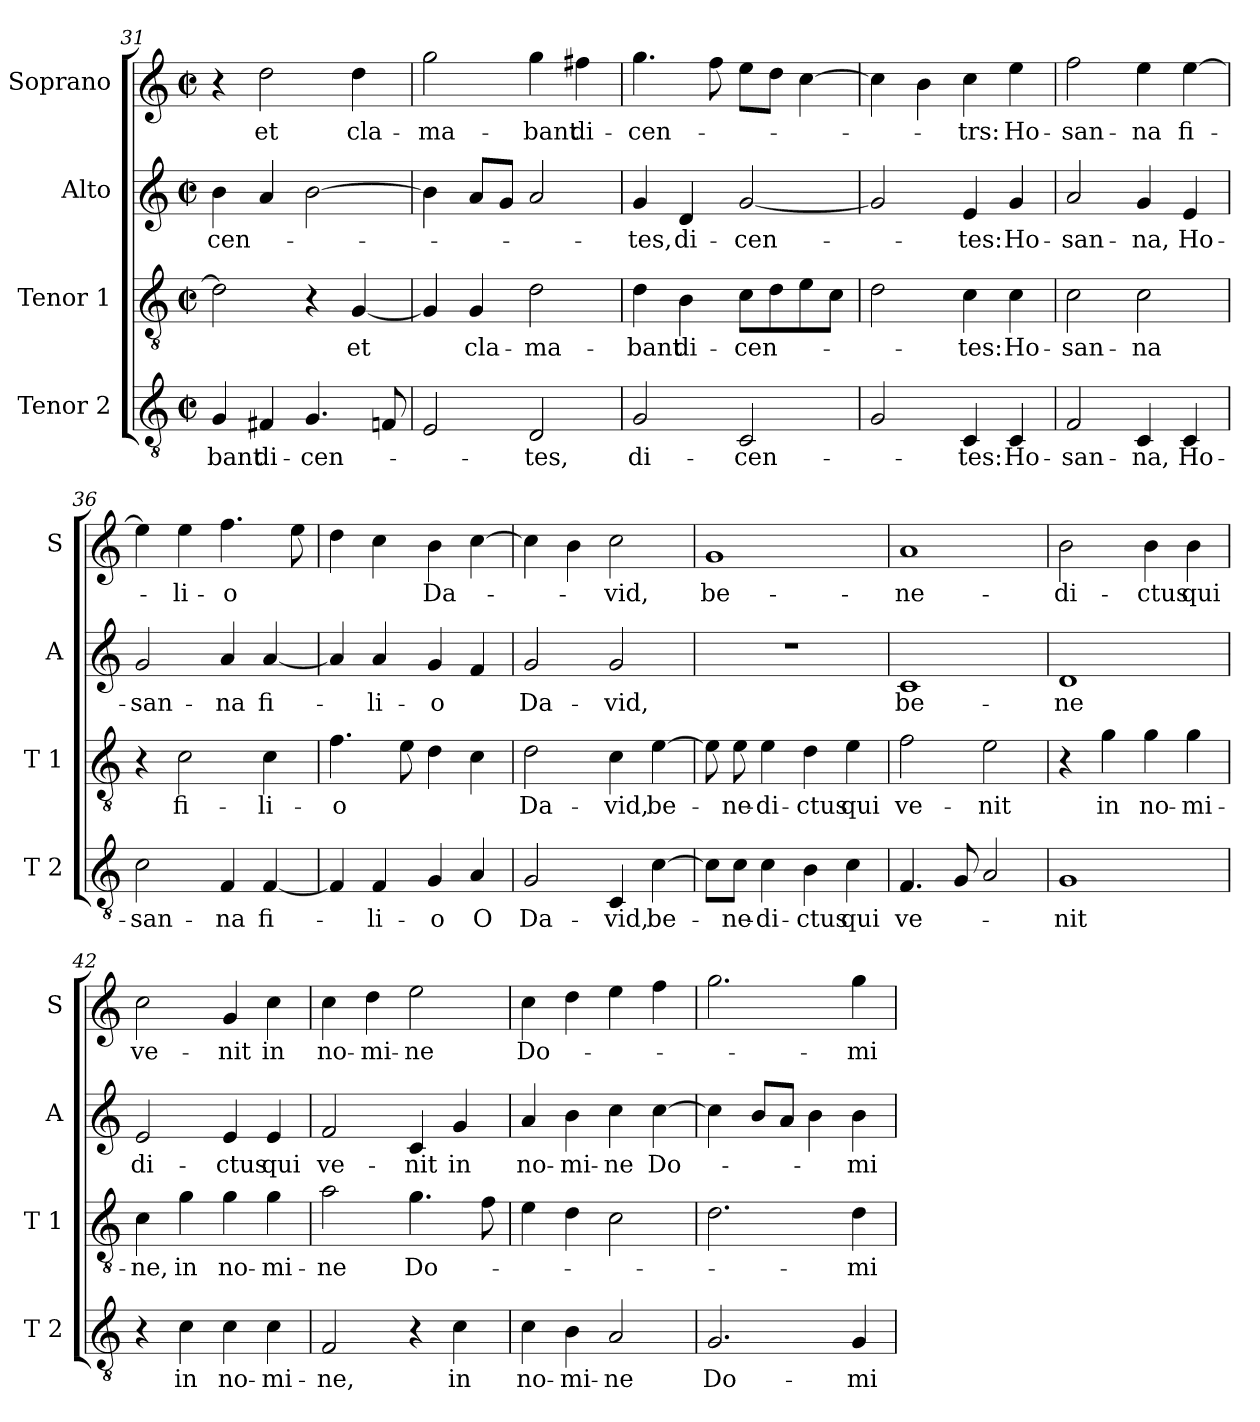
**kern	**text	**kern	**text	**kern	**text	**kern	**text
*part4	*part4	*part3	*part3	*part2	*part2	*part1	*part1
*staff4	*staff4	*staff3	*staff3	*staff2	*staff2	*staff1	*staff1
*I"Tenor 2	*	*I"Tenor 1	*	*I"Alto	*	*I"Soprano	*
*I'T 2	*	*I'T 1	*	*I'A	*	*I'S	*
*clefGv2	*	*clefGv2	*	*clefG2	*	*clefG2	*
*k[]	*	*k[]	*	*k[]	*	*k[]	*
*C:	*	*C:	*	*C:	*	*C:	*
*M2/2	*	*M2/2	*	*M2/2	*	*M2/2	*
*met(c|)	*	*met(c|)	*	*met(c|)	*	*met(c|)	*
=31	=31	=31	=31	=31	=31	=31	=31
!	!LO:LY:b	!	!	!	!LO:LY:b	!	!
4G/	-bant	2d\]	.	4b\	-cen-	4r	.
!	!LO:LY:b	!	!	!	!	!	!LO:LY:b
4F#X/	di-	.	.	4a/	.	2dd\	et
!	!LO:LY:b	!	!	!	!	!	!
4.G/	-cen-	4r	.	[2b\	.	.	.
!	!	!	!LO:LY:b	!	!	!	!LO:LY:b
.	.	[4G/	et	.	.	4dd\	cla-
8Fn/	.	.	.	.	.	.	.
=32	=32	=32	=32	=32	=32	=32	=32
!	!	!	!	!	!	!	!LO:LY:b
2E/	.	4G/]	.	4b\]	.	2gg\	-ma-
!	!	!	!LO:LY:b	!	!	!	!
.	.	4G/	cla-	8a/L	.	.	.
.	.	.	.	8g/J	.	.	.
!	!LO:LY:b	!	!LO:LY:b	!	!	!	!LO:LY:b
2D/	-tes,	2d\	-ma-	2a/	.	4gg\	-bant
!	!	!	!	!	!	!	!LO:LY:b
.	.	.	.	.	.	4ff#X\	di-
=33	=33	=33	=33	=33	=33	=33	=33
!	!LO:LY:b	!	!LO:LY:b	!	!LO:LY:b	!	!LO:LY:b
2G/	di-	4d\	-bant	4g/	-tes,	4.gg\	-cen-
!	!	!	!LO:LY:b	!	!LO:LY:b	!	!
.	.	4B\	di-	4d/	di-	.	.
.	.	.	.	.	.	8ff\	.
!	!LO:LY:b	!	!LO:LY:b	!	!LO:LY:b	!	!
2C/	-cen-	8c\L	-cen-	[2g/	-cen-	8ee\L	.
.	.	8d\	.	.	.	8dd\J	.
.	.	8e\	.	.	.	[4cc\	.
.	.	8c\J	.	.	.	.	.
=34	=34	=34	=34	=34	=34	=34	=34
2G/	.	2d\	.	2g/]	.	4cc\]	.
.	.	.	.	.	.	4b\	.
!	!LO:LY:b	!	!LO:LY:b	!	!LO:LY:b	!	!LO:LY:b
4C/	-tes:	4c\	-tes:	4e/	-tes:	4cc\	-trs:
!	!LO:LY:b	!	!LO:LY:b	!	!LO:LY:b	!	!LO:LY:b
4C/	Ho-	4c\	Ho-	4g/	Ho-	4ee\	Ho-
!!LO:LB:g=z
=35	=35	=35	=35	=35	=35	=35	=35
!	!LO:LY:b	!	!LO:LY:b	!	!LO:LY:b	!	!LO:LY:b
2F/	-san-	2c\	-san-	2a/	-san-	2ff\	-san-
!	!LO:LY:b	!	!LO:LY:b	!	!LO:LY:b	!	!LO:LY:b
4C/	-na,	2c\	-na	4g/	-na,	4ee\	-na
!	!LO:LY:b	!	!	!	!LO:LY:b	!	!LO:LY:b
4C/	Ho-	.	.	4e/	Ho-	[4ee\	fi-
=36	=36	=36	=36	=36	=36	=36	=36
!	!LO:LY:b	!	!	!	!LO:LY:b	!	!
2c\	-san-	4r	.	2g/	-san-	4ee\]	.
!	!	!	!LO:LY:b	!	!	!	!LO:LY:b
.	.	2c\	fi-	.	.	4ee\	-li-
!	!LO:LY:b	!	!	!	!LO:LY:b	!	!LO:LY:b
4F/	-na	.	.	4a/	-na	4.ff\	-o
!	!LO:LY:b	!	!LO:LY:b	!	!LO:LY:b	!	!
[4F/	fi-	4c\	-li-	[4a/	fi-	.	.
.	.	.	.	.	.	8ee\	.
=37	=37	=37	=37	=37	=37	=37	=37
!	!	!	!LO:LY:b	!	!	!	!
4F/]	.	4.f\	-o	4a/]	.	4dd\	.
!	!LO:LY:b	!	!	!	!LO:LY:b	!	!
4F/	-li-	.	.	4a/	-li-	4cc\	.
.	.	8e\	.	.	.	.	.
!	!LO:LY:b	!	!	!	!LO:LY:b	!	!LO:LY:b
4G/	-o	4d\	.	4g/	-o	4b\	Da-
!	!LO:LY:b	!	!	!	!	!	!
4A/	O	4c\	.	4f/	.	[4cc\	.
=38	=38	=38	=38	=38	=38	=38	=38
!	!LO:LY:b	!	!LO:LY:b	!	!LO:LY:b	!	!
2G/	Da-	2d\	Da-	2g/	Da-	4cc\]	.
.	.	.	.	.	.	4b\	.
!	!LO:LY:b	!	!LO:LY:b	!	!LO:LY:b	!	!LO:LY:b
4C/	-vid,	4c\	-vid,	2g/	-vid,	2cc\	-vid,
!	!LO:LY:b	!	!LO:LY:b	!	!	!	!
[4c\	be-	[4e\	be-	.	.	.	.
=39	=39	=39	=39	=39	=39	=39	=39
!	!	!	!	!	!	!	!LO:LY:b
8c\L]	.	8e\]	.	1r	.	1g	be-
!	!LO:LY:b	!	!LO:LY:b	!	!	!	!
8c\J	-ne-	8e\	-ne-	.	.	.	.
!	!LO:LY:b	!	!LO:LY:b	!	!	!	!
4c\	-di-	4e\	-di-	.	.	.	.
!	!LO:LY:b	!	!LO:LY:b	!	!	!	!
4B\	-ctus	4d\	-ctus	.	.	.	.
!	!LO:LY:b	!	!LO:LY:b	!	!	!	!
4c\	qui	4e\	qui	.	.	.	.
!!LO:LB:g=z
=40	=40	=40	=40	=40	=40	=40	=40
!	!LO:LY:b	!	!LO:LY:b	!	!LO:LY:b	!	!LO:LY:b
4.F/	ve-	2f\	ve-	1c	be-	1a	-ne-
8G/	.	.	.	.	.	.	.
!	!	!	!LO:LY:b	!	!	!	!
2A/	.	2e\	-nit	.	.	.	.
=41	=41	=41	=41	=41	=41	=41	=41
!	!LO:LY:b	!	!	!	!LO:LY:b	!	!LO:LY:b
1G	-nit	4r	.	1d	-ne	2b\	-di-
!	!	!	!LO:LY:b	!	!	!	!
.	.	4g\	in	.	.	.	.
!	!	!	!LO:LY:b	!	!	!	!LO:LY:b
.	.	4g\	no-	.	.	4b\	-ctus
!	!	!	!LO:LY:b	!	!	!	!LO:LY:b
.	.	4g\	-mi-	.	.	4b\	qui
=42	=42	=42	=42	=42	=42	=42	=42
!	!	!	!LO:LY:b	!	!LO:LY:b	!	!LO:LY:b
4r	.	4c\	-ne,	2e/	di-	2cc\	ve-
!	!LO:LY:b	!	!LO:LY:b	!	!	!	!
4c\	in	4g\	in	.	.	.	.
!	!LO:LY:b	!	!LO:LY:b	!	!LO:LY:b	!	!LO:LY:b
4c\	no-	4g\	no-	4e/	-ctus	4g/	-nit
!	!LO:LY:b	!	!LO:LY:b	!	!LO:LY:b	!	!LO:LY:b
4c\	-mi-	4g\	-mi-	4e/	qui	4cc\	in
=43	=43	=43	=43	=43	=43	=43	=43
!	!LO:LY:b	!	!LO:LY:b	!	!LO:LY:b	!	!LO:LY:b
2F/	-ne,	2a\	-ne	2f/	ve-	4cc\	no-
!	!	!	!	!	!	!	!LO:LY:b
.	.	.	.	.	.	4dd\	-mi-
!	!	!	!LO:LY:b	!	!LO:LY:b	!	!LO:LY:b
4r	.	4.g\	Do-	4c/	-nit	2ee\	-ne
!	!LO:LY:b	!	!	!	!LO:LY:b	!	!
4c\	in	.	.	4g/	in	.	.
.	.	8f\	.	.	.	.	.
=44	=44	=44	=44	=44	=44	=44	=44
!	!LO:LY:b	!	!	!	!LO:LY:b	!	!LO:LY:b
4c\	no-	4e\	.	4a/	no-	4cc\	Do-
!	!LO:LY:b	!	!	!	!LO:LY:b	!	!
4B\	-mi-	4d\	.	4b\	-mi-	4dd\	.
!	!LO:LY:b	!	!	!	!LO:LY:b	!	!
2A/	-ne	2c\	.	4cc\	-ne	4ee\	.
!	!	!	!	!	!LO:LY:b	!	!
.	.	.	.	[4cc\	Do-	4ff\	.
!!LO:PB:g=z
=45	=45	=45	=45	=45	=45	=45	=45
!	!LO:LY:b	!	!	!	!	!	!
2.G/	Do-	2.d\	.	4cc\]	.	2.gg\	.
.	.	.	.	8b/L	.	.	.
.	.	.	.	8a/J	.	.	.
.	.	.	.	4b\	.	.	.
!	!LO:LY:b	!	!LO:LY:b	!	!LO:LY:b	!	!LO:LY:b
4G/	-mi-	4d\	-mi-	4b\	-mi-	4gg\	-mi-
=	=	=	=	=	=	=	=
*-	*-	*-	*-	*-	*-	*-	*-
